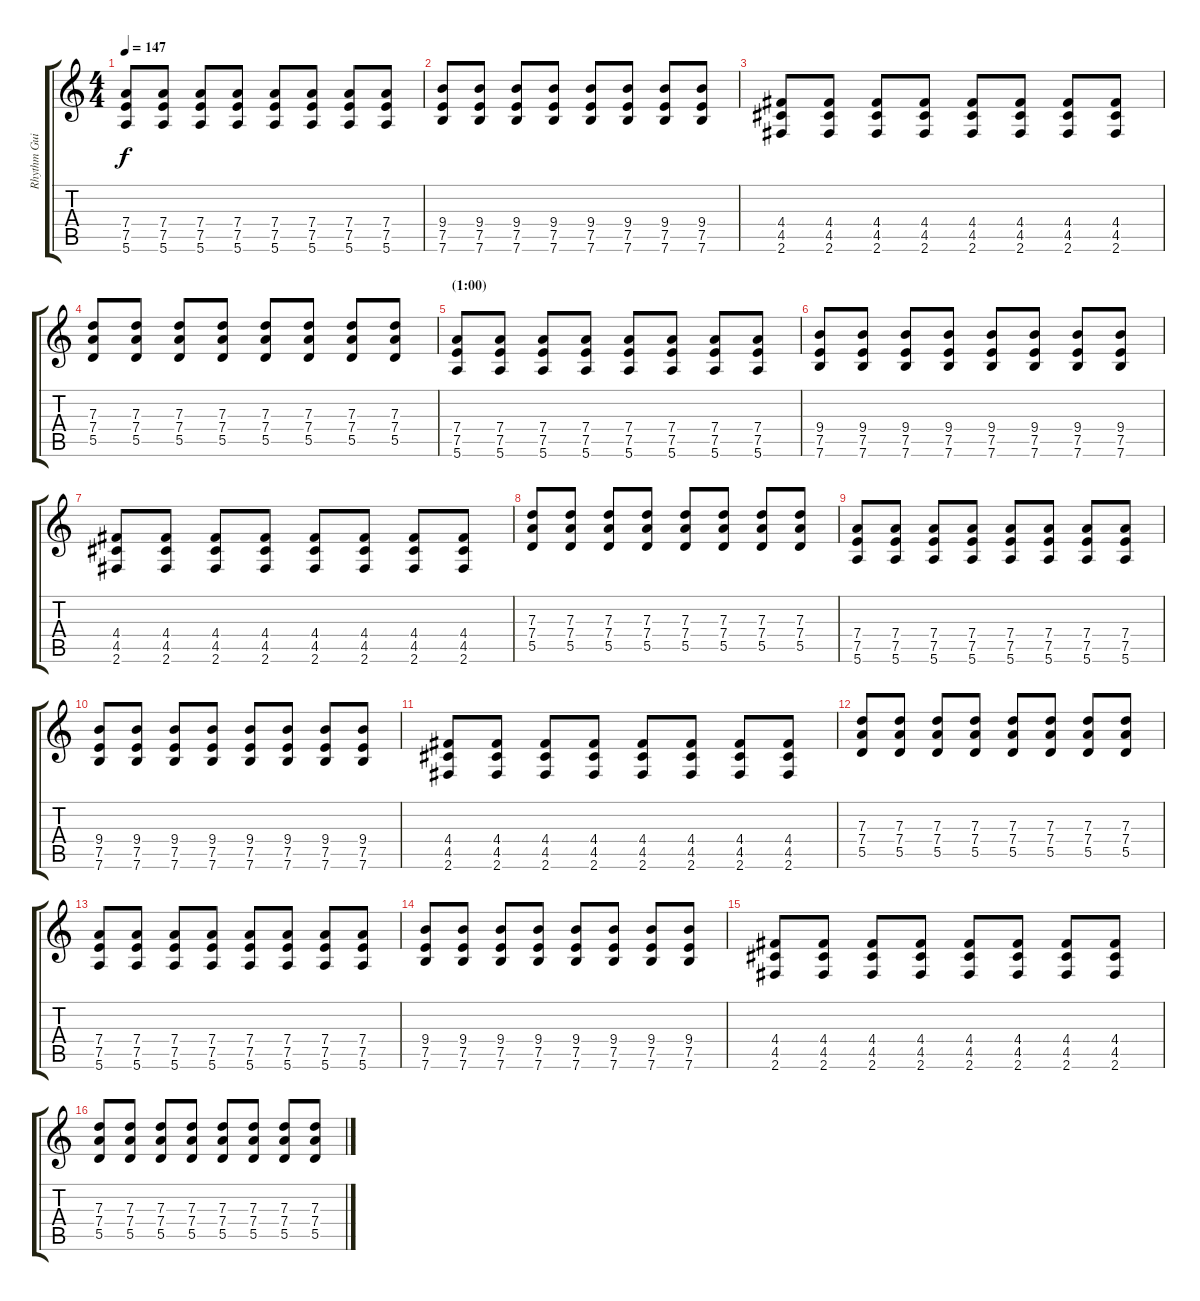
\track ("Rhythm Guitar" "Rhythm Gui") {instrument distortionguitar}
\staff {score tabs}
\tuning (E4 B3 G3 D3 A2 E2) {hide}
\ts (4 4)
\tempo 147
\clef g2
\ks c
(7.4 7.5 5.6).8{dy f} (7.4 7.5 5.6).8 (7.4 7.5 5.6).8 (7.4 7.5 5.6).8 (7.4 7.5 5.6).8 (7.4 7.5 5.6).8 (7.4 7.5 5.6).8 (7.4 7.5 5.6).8 |
(9.4 7.5 7.6).8 (9.4 7.5 7.6).8 (9.4 7.5 7.6).8 (9.4 7.5 7.6).8 (9.4 7.5 7.6).8 (9.4 7.5 7.6).8 (9.4 7.5 7.6).8 (9.4 7.5 7.6).8 |
(4.4 4.5 2.6).8 (4.4 4.5 2.6).8 (4.4 4.5 2.6).8 (4.4 4.5 2.6).8 (4.4 4.5 2.6).8 (4.4 4.5 2.6).8 (4.4 4.5 2.6).8 (4.4 4.5 2.6).8 |
(7.3 7.4 5.5).8 (7.3 7.4 5.5).8 (7.3 7.4 5.5).8 (7.3 7.4 5.5).8 (7.3 7.4 5.5).8 (7.3 7.4 5.5).8 (7.3 7.4 5.5).8 (7.3 7.4 5.5).8 |
\section ("" "(1:00)")
(7.4 7.5 5.6).8 (7.4 7.5 5.6).8 (7.4 7.5 5.6).8 (7.4 7.5 5.6).8 (7.4 7.5 5.6).8 (7.4 7.5 5.6).8 (7.4 7.5 5.6).8 (7.4 7.5 5.6).8 |
(9.4 7.5 7.6).8 (9.4 7.5 7.6).8 (9.4 7.5 7.6).8 (9.4 7.5 7.6).8 (9.4 7.5 7.6).8 (9.4 7.5 7.6).8 (9.4 7.5 7.6).8 (9.4 7.5 7.6).8 |
(4.4 4.5 2.6).8 (4.4 4.5 2.6).8 (4.4 4.5 2.6).8 (4.4 4.5 2.6).8 (4.4 4.5 2.6).8 (4.4 4.5 2.6).8 (4.4 4.5 2.6).8 (4.4 4.5 2.6).8 |
(7.3 7.4 5.5).8 (7.3 7.4 5.5).8 (7.3 7.4 5.5).8 (7.3 7.4 5.5).8 (7.3 7.4 5.5).8 (7.3 7.4 5.5).8 (7.3 7.4 5.5).8 (7.3 7.4 5.5).8 |
(7.4 7.5 5.6).8 (7.4 7.5 5.6).8 (7.4 7.5 5.6).8 (7.4 7.5 5.6).8 (7.4 7.5 5.6).8 (7.4 7.5 5.6).8 (7.4 7.5 5.6).8 (7.4 7.5 5.6).8 |
(9.4 7.5 7.6).8 (9.4 7.5 7.6).8 (9.4 7.5 7.6).8 (9.4 7.5 7.6).8 (9.4 7.5 7.6).8 (9.4 7.5 7.6).8 (9.4 7.5 7.6).8 (9.4 7.5 7.6).8 |
(4.4 4.5 2.6).8 (4.4 4.5 2.6).8 (4.4 4.5 2.6).8 (4.4 4.5 2.6).8 (4.4 4.5 2.6).8 (4.4 4.5 2.6).8 (4.4 4.5 2.6).8 (4.4 4.5 2.6).8 |
(7.3 7.4 5.5).8 (7.3 7.4 5.5).8 (7.3 7.4 5.5).8 (7.3 7.4 5.5).8 (7.3 7.4 5.5).8 (7.3 7.4 5.5).8 (7.3 7.4 5.5).8 (7.3 7.4 5.5).8 |
(7.4 7.5 5.6).8 (7.4 7.5 5.6).8 (7.4 7.5 5.6).8 (7.4 7.5 5.6).8 (7.4 7.5 5.6).8 (7.4 7.5 5.6).8 (7.4 7.5 5.6).8 (7.4 7.5 5.6).8 |
(9.4 7.5 7.6).8 (9.4 7.5 7.6).8 (9.4 7.5 7.6).8 (9.4 7.5 7.6).8 (9.4 7.5 7.6).8 (9.4 7.5 7.6).8 (9.4 7.5 7.6).8 (9.4 7.5 7.6).8 |
(4.4 4.5 2.6).8 (4.4 4.5 2.6).8 (4.4 4.5 2.6).8 (4.4 4.5 2.6).8 (4.4 4.5 2.6).8 (4.4 4.5 2.6).8 (4.4 4.5 2.6).8 (4.4 4.5 2.6).8 |
(7.3 7.4 5.5).8 (7.3 7.4 5.5).8 (7.3 7.4 5.5).8 (7.3 7.4 5.5).8 (7.3 7.4 5.5).8 (7.3 7.4 5.5).8 (7.3 7.4 5.5).8 (7.3 7.4 5.5).8
